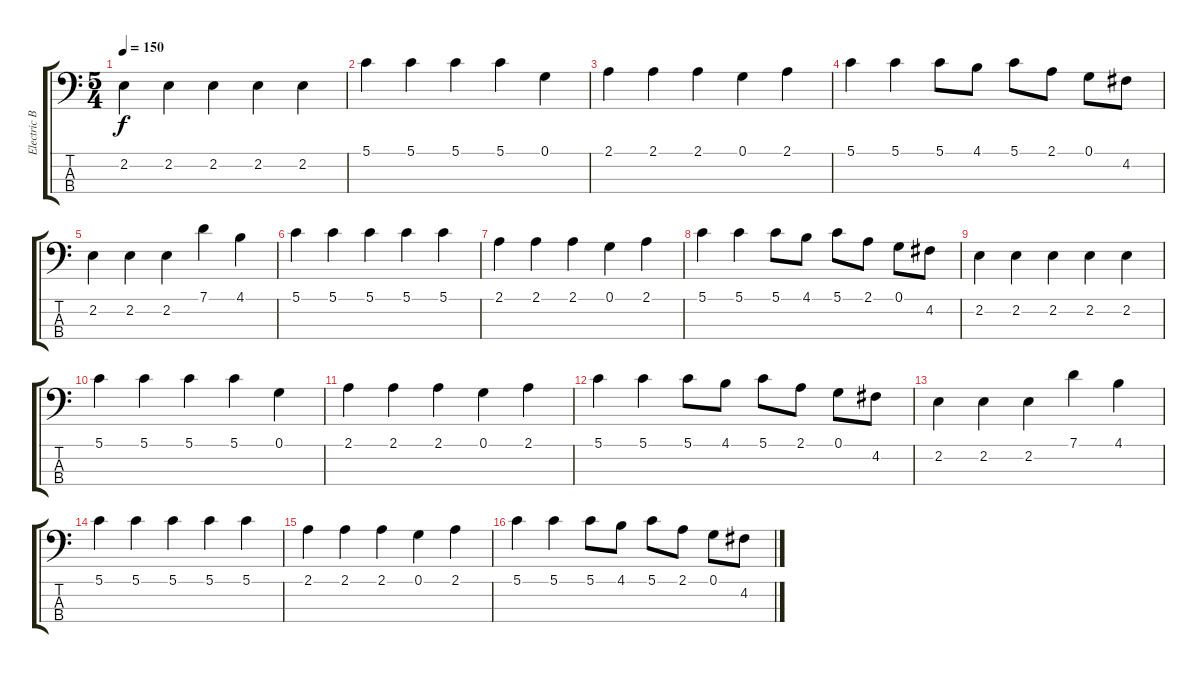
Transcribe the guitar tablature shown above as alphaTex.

\track ("Electric Bass" "Electric B") {instrument electricbassfinger}
\staff {score tabs}
\tuning (G2 D2 A1 E1) {hide}
\ts (5 4)
\tempo 150
\clef f4
\ks c
2.2.4{dy f} 2.2.4 2.2.4 2.2.4 2.2.4 |
5.1.4 5.1.4 5.1.4 5.1.4 0.1.4 |
2.1.4 2.1.4 2.1.4 0.1.4 2.1.4 |
5.1.4 5.1.4 5.1.8 4.1.8 5.1.8 2.1.8 0.1.8 4.2.8 |
2.2.4 2.2.4 2.2.4 7.1.4 4.1.4 |
5.1.4 5.1.4 5.1.4 5.1.4 5.1.4 |
2.1.4 2.1.4 2.1.4 0.1.4 2.1.4 |
5.1.4 5.1.4 5.1.8 4.1.8 5.1.8 2.1.8 0.1.8 4.2.8 |
2.2.4 2.2.4 2.2.4 2.2.4 2.2.4 |
5.1.4 5.1.4 5.1.4 5.1.4 0.1.4 |
2.1.4 2.1.4 2.1.4 0.1.4 2.1.4 |
5.1.4 5.1.4 5.1.8 4.1.8 5.1.8 2.1.8 0.1.8 4.2.8 |
2.2.4 2.2.4 2.2.4 7.1.4 4.1.4 |
5.1.4 5.1.4 5.1.4 5.1.4 5.1.4 |
2.1.4 2.1.4 2.1.4 0.1.4 2.1.4 |
5.1.4 5.1.4 5.1.8 4.1.8 5.1.8 2.1.8 0.1.8 4.2.8
